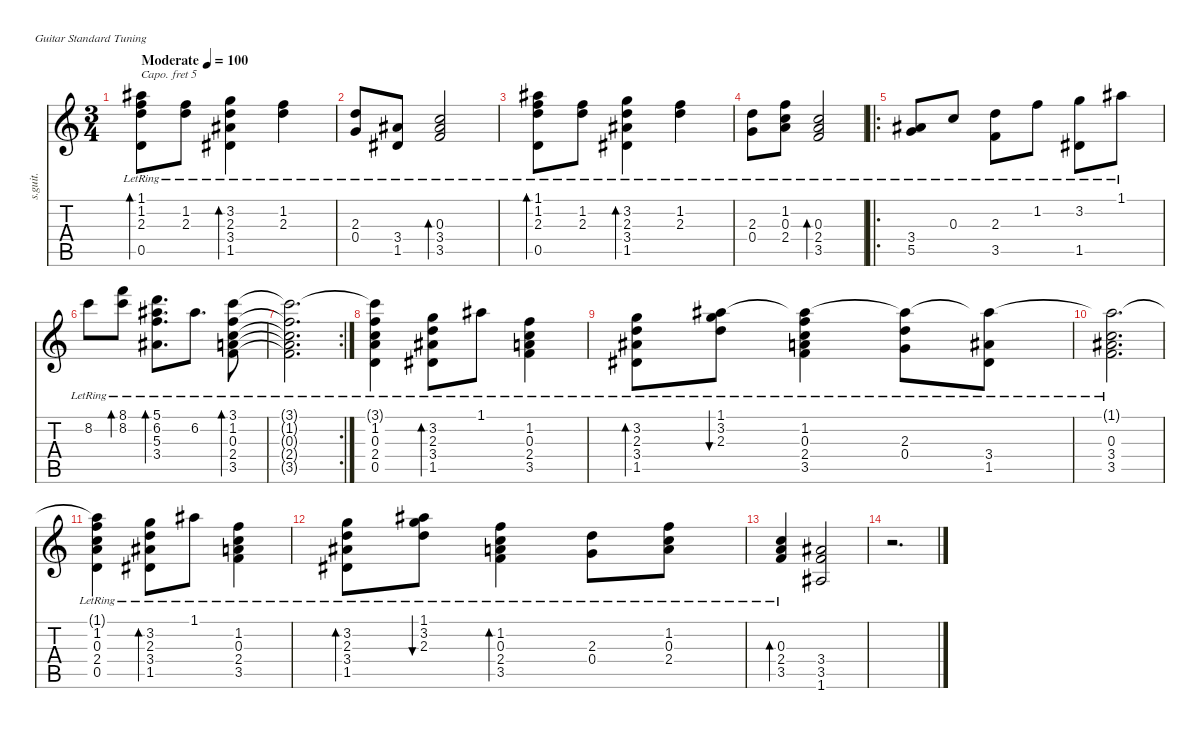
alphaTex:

\defaultSystemsLayout 4
\hideDynamics
\bracketExtendMode nobrackets
\track ("Track 1" "s.guit.") {instrument acousticguitarsteel}
\staff {score tabs}
\capo 5
\tuning (E4 B3 G3 D3 A2 E2)
\ts (3 4)
\beaming (8 2 2 2)
\tempo (100 "Moderate")
\clef g2
\ks c
(1.1{lr acc #} 1.2{lr} 2.3{lr} 0.5{lr}).8{bd 60 dy f instrument acousticguitarsteel beam Down} (1.2{lr} 2.3{lr}).8{beam Down} (3.2{lr} 2.3{lr} 3.4{lr acc #} 1.5{lr acc #}).4{bd 60 beam Down} (1.2{lr} 2.3{lr}).4{beam Down} |
(2.3{lr} 0.4{lr}).8{beam Up} (3.4{lr acc #} 1.5{lr acc #}).8{beam Up} (0.3{lr} 3.4{lr acc #} 3.5{lr}).2{bd 60 beam Up} |
(1.1{lr acc #} 1.2{lr} 2.3{lr} 0.5{lr}).8{bd 60 beam Down} (1.2{lr} 2.3{lr}).8{beam Down} (3.2{lr} 2.3{lr} 3.4{lr acc #} 1.5{lr acc #}).4{bd 60 beam Down} (1.2{lr} 2.3{lr}).4{beam Down} |
(2.3{lr} 0.4{lr}).8{beam Down} (1.2 0.3 2.4{lr}).8{beam Down} (0.3{lr} 2.4{lr} 3.5{lr}).2{bd 60 beam Up} |
\ro
(3.4{lr acc #} 5.5{lr}).8{beam Up} 0.3{lr}.8{beam Up} (2.3{lr} 3.5{lr}).8{beam Down} 1.2{lr}.8{beam Down} (3.2{lr} 1.5{lr acc #}).8{beam Down} 1.1{lr acc #}.8{beam Down} |
8.2{lr}.8{beam Down} (8.1{lr} 8.2).8{bd 60 beam Down} (5.1{lr} 6.2{acc #} 5.3{lr} 3.4{lr acc #}).8{d bd 60 beam Down} 6.2{lr acc #}.8{d beam Down} (3.1{lr} 1.2{lr} 0.3{lr} 2.4{lr} 3.5{lr}).8{bd 60 beam Down} |
\rc 2
(3.1{lr t} 1.2{lr t} 0.3{lr t} 2.4{lr t} 3.5{lr t}).2{d beam Down} |
(3.1{lr t} 1.2{lr} 0.3{lr} 2.4{lr} 0.5{lr}).4{beam Down} (3.2{lr} 2.3{lr} 3.4{lr acc #} 1.5{lr acc #}).8{bd 60 beam Down} 1.1{lr acc #}.8{beam Down} (1.2{lr} 0.3{lr} 2.4{lr} 3.5{lr}).4{beam Down} |
(3.2{lr} 2.3{lr} 3.4{lr acc #} 1.5{lr acc #}).8{bd 60 beam Down} (1.1{lr acc #} 3.2{lr} 2.3{lr}).8{bu 60 beam Down} (1.2{lr} 0.3{lr} 2.4{lr} 3.5{lr} 1.1{lr t acc #}).4{beam Down} (2.3{lr} 0.4{lr} 1.1{lr t acc #}).8{beam Down} (3.4{lr acc #} 1.5{lr acc #} 1.1{lr t acc #}).8{beam Down} |
(0.3{lr} 3.4{lr acc #} 3.5{lr} 1.1{lr t acc #}).2{d beam Down} |
(1.1{lr t acc #} 1.2{lr} 0.3{lr} 2.4{lr} 0.5{lr}).4{beam Down} (3.2{lr} 2.3{lr} 3.4{lr acc #} 1.5{lr acc #}).8{bd 60 beam Down} 1.1{lr acc #}.8{beam Down} (1.2{lr} 0.3{lr} 2.4{lr} 3.5{lr}).4{beam Down} |
(3.2{lr} 2.3{lr} 3.4{lr acc #} 1.5{lr acc #}).8{bd 60 beam Down} (1.1{lr acc #} 3.2{lr} 2.3{lr}).8{bu 60 beam Down} (1.2{lr} 0.3{lr} 2.4{lr} 3.5{lr}).4{bd 60 beam Down} (2.3{lr} 0.4{lr}).8{beam Down} (1.2 0.3 2.4{lr}).8{beam Down} |
(0.3{lr} 2.4{lr} 3.5{lr}).4{bd 60 beam Up} (3.4{acc #} 3.5 1.6{acc #}).2{beam Up} |
r.2{d beam Down}
